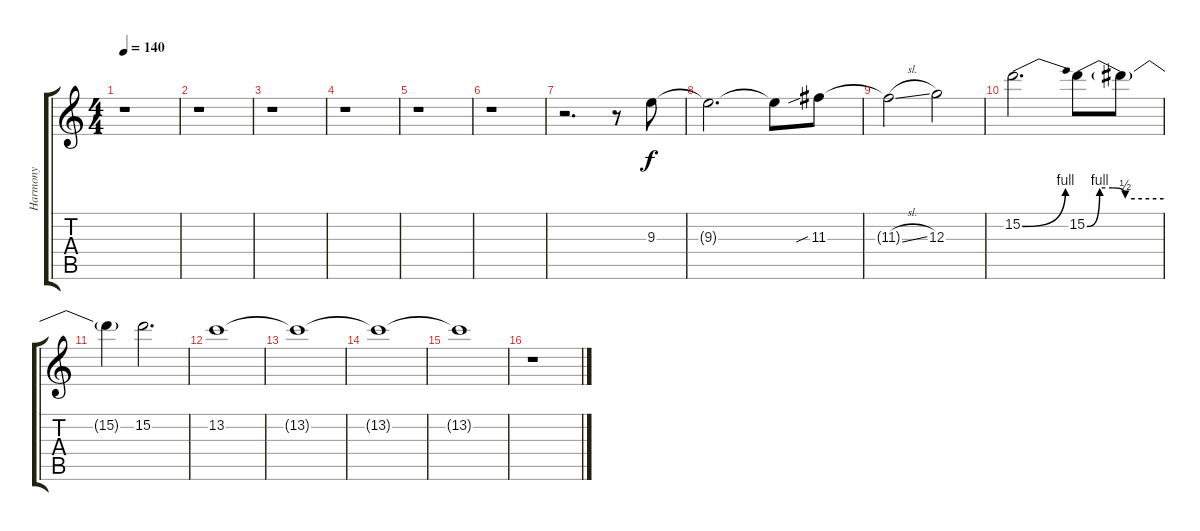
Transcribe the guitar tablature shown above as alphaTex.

\track ("Harmony" "Harmony") {instrument overdrivenguitar}
\staff {score tabs}
\tuning (E4 B3 G3 D3 A2 E2) {hide}
\ts (4 4)
\tempo 140
\clef g2
\ks c
r.1{dy f} |
r.1 |
r.1 |
r.1 |
r.1 |
r.1 |
r.2{d} r.8 9.3.8 |
9.3{t}.2{d} 9.3{t}.8 11.3{sib}.8 |
11.3{sl t}.2 12.3.2 |
15.2{be (bend 0 0 60 4)}.2{d} 15.2{be (custom 0 0 10 4 20 4 30 2 60 2)}.8 15.2{t}.8 |
15.2{t}.4 15.2.2{d} |
13.2.1 |
13.2{t}.1 |
13.2{t}.1 |
13.2{t}.1 |
r.1
